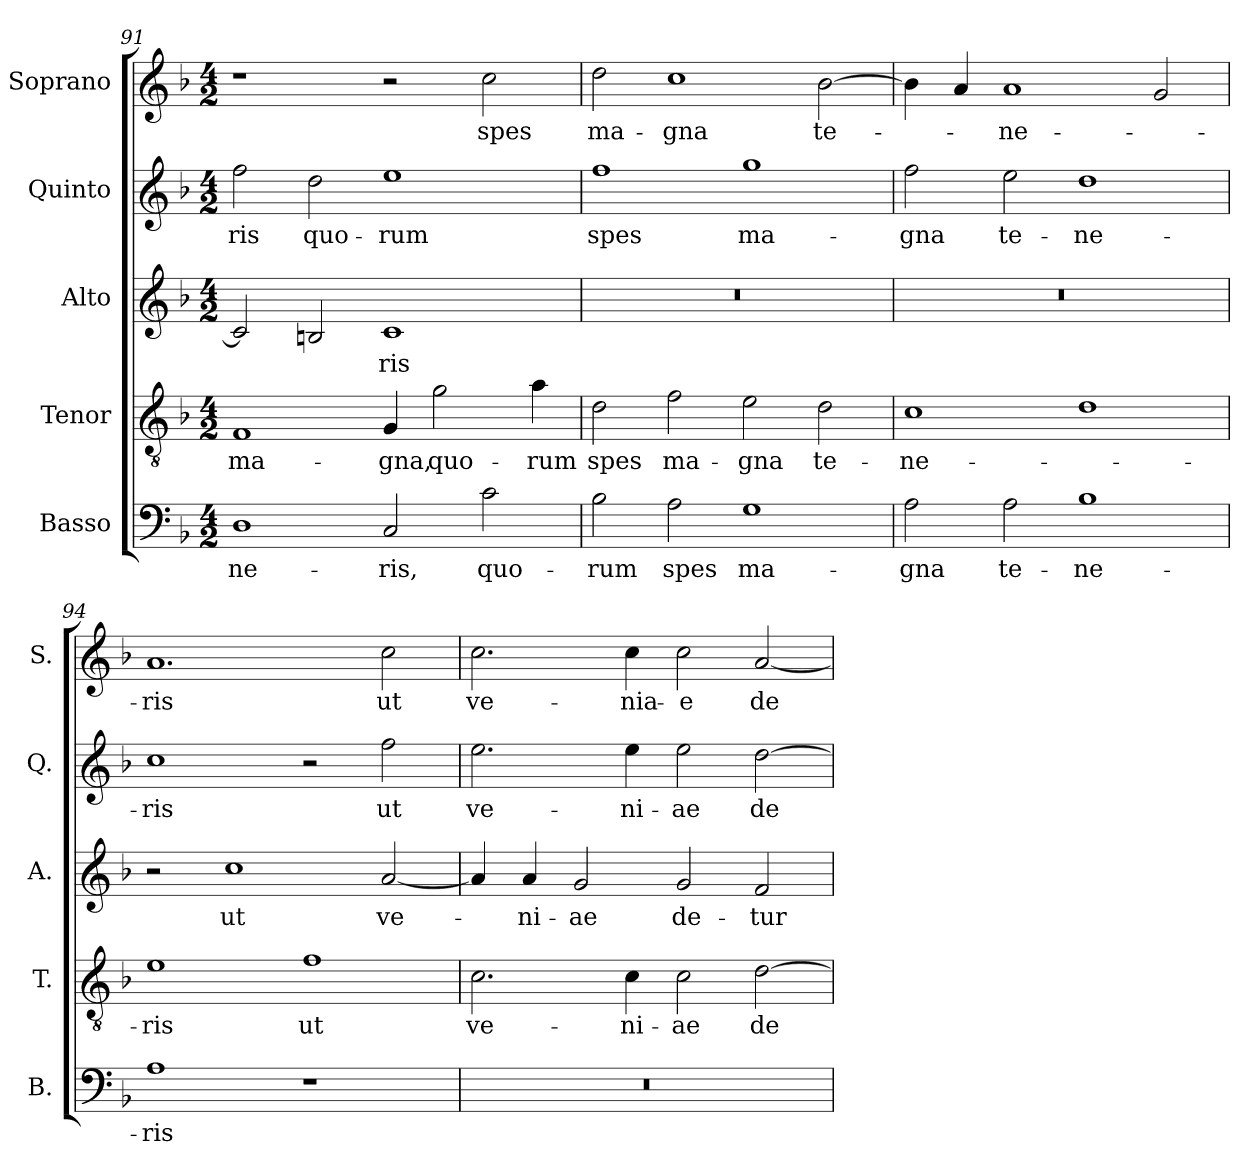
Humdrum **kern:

**kern	**text	**kern	**text	**kern	**text	**kern	**text	**kern	**text
*part5	*part5	*part4	*part4	*part3	*part3	*part2	*part2	*part1	*part1
*staff5	*staff5	*staff4	*staff4	*staff3	*staff3	*staff2	*staff2	*staff1	*staff1
*I"Basso	*	*I"Tenor	*	*I"Alto	*	*I"Quinto	*	*I"Soprano	*
*I'B.	*	*I'T.	*	*I'A.	*	*I'Q.	*	*I'S.	*
*clefF4	*	*clefGv2	*	*clefG2	*	*clefG2	*	*clefG2	*
*	*	*ITrd7c12	*	*	*	*	*	*	*
*k[b-]	*	*k[b-]	*	*k[b-]	*	*k[b-]	*	*k[b-]	*
*F:	*	*F:	*	*F:	*	*F:	*	*F:	*
*M4/2	*	*M4/2	*	*M4/2	*	*M4/2	*	*M4/2	*
=91	=91	=91	=91	=91	=91	=91	=91	=91	=91
!	!LO:LY:b:color=#000000	!	!	!	!	!	!	!	!
!	!	!	!LO:LY:b:color=#000000	!	!	!	!	!	!
!	!	!	!	!	!	!	!LO:LY:b:color=#000000	!	!
1Di	-ne-	1FFi	ma-	2ci/]	.	2ffi\	-ris	1r	.
!	!	!	!	!	!	!	!LO:LY:b:color=#000000	!	!
.	.	.	.	2Bni/	.	2ddi\	quo-	.	.
!	!LO:LY:b:color=#000000	!	!	!	!	!	!	!	!
!	!	!	!LO:LY:b:color=#000000	!	!	!	!	!	!
!	!	!	!	!	!LO:LY:b:color=#000000	!	!	!	!
!	!	!	!	!	!	!	!LO:LY:b:color=#000000	!	!
2Ci/	-ris,	4GGi/	-gna,	1ci	-ris	1eei	-rum	2r	.
!	!	!	!LO:LY:b:color=#000000	!	!	!	!	!	!
.	.	2Gi\	quo-	.	.	.	.	.	.
!	!LO:LY:b:color=#000000	!	!	!	!	!	!	!	!
!	!	!	!	!	!	!	!	!	!LO:LY:b:color=#000000
2ci\	quo-	.	.	.	.	.	.	2cci\	spes
!	!	!	!LO:LY:b:color=#000000	!	!	!	!	!	!
.	.	4Ai\	-rum	.	.	.	.	.	.
=92	=92	=92	=92	=92	=92	=92	=92	=92	=92
!	!LO:LY:b:color=#000000	!	!	!	!	!	!	!	!
!	!	!	!LO:LY:b:color=#000000	!LO:N:vis=1	!	!	!	!	!
!	!	!	!	!	!	!	!LO:LY:b:color=#000000	!	!
!	!	!	!	!	!	!	!	!	!LO:LY:b:color=#000000
2B-i\	-rum	2Di\	spes	0r	.	1ffi	spes	2ddi\	ma-
!	!LO:LY:b:color=#000000	!	!	!	!	!	!	!	!
!	!	!	!LO:LY:b:color=#000000	!	!	!	!	!	!
!	!	!	!	!	!	!	!	!	!LO:LY:b:color=#000000
2Ai\	spes	2Fi\	ma-	.	.	.	.	1cci	-gna
!	!LO:LY:b:color=#000000	!	!	!	!	!	!	!	!
!	!	!	!LO:LY:b:color=#000000	!	!	!	!	!	!
!	!	!	!	!	!	!	!LO:LY:b:color=#000000	!	!
1Gi	ma-	2Ei\	-gna	.	.	1ggi	ma-	.	.
!	!	!	!LO:LY:b:color=#000000	!	!	!	!	!	!
!	!	!	!	!	!	!	!	!	!LO:LY:b:color=#000000
.	.	2Di\	te-	.	.	.	.	[2b-i\	te-
=93	=93	=93	=93	=93	=93	=93	=93	=93	=93
!	!LO:LY:b:color=#000000	!	!	!	!	!	!	!	!
!	!	!	!LO:LY:b:color=#000000	!LO:N:vis=1	!	!	!	!	!
!	!	!	!	!	!	!	!LO:LY:b:color=#000000	!	!
2Ai\	-gna	1Ci	-ne-	0r	.	2ffi\	-gna	4b-i\]	.
.	.	.	.	.	.	.	.	4ai/	.
!	!LO:LY:b:color=#000000	!	!	!	!	!	!	!	!
!	!	!	!	!	!	!	!LO:LY:b:color=#000000	!	!
!	!	!	!	!	!	!	!	!	!LO:LY:b:color=#000000
2Ai\	te-	.	.	.	.	2eei\	te-	1ai	-ne-
!	!LO:LY:b:color=#000000	!	!	!	!	!	!	!	!
!	!	!	!	!	!	!	!LO:LY:b:color=#000000	!	!
1B-i	-ne-	1Di	.	.	.	1ddi	-ne-	.	.
.	.	.	.	.	.	.	.	2gi/	.
!!LO:PB:g=z
=94	=94	=94	=94	=94	=94	=94	=94	=94	=94
!	!LO:LY:b:color=#000000	!	!	!	!	!	!	!	!
!	!	!	!LO:LY:b:color=#000000	!	!	!	!	!	!
!	!	!	!	!	!	!	!LO:LY:b:color=#000000	!	!
!	!	!	!	!	!	!	!	!	!LO:LY:b:color=#000000
1Ai	-ris	1Ei	-ris	2r	.	1cci	-ris	1.ai	-ris
!	!	!	!	!	!LO:LY:b:color=#000000	!	!	!	!
.	.	.	.	1cci	ut	.	.	.	.
!	!	!	!LO:LY:b:color=#000000	!	!	!	!	!	!
1r	.	1Fi	ut	.	.	2r	.	.	.
!	!	!	!	!	!LO:LY:b:color=#000000	!	!	!	!
!	!	!	!	!	!	!	!LO:LY:b:color=#000000	!	!
!	!	!	!	!	!	!	!	!	!LO:LY:b:color=#000000
.	.	.	.	[2ai/	ve-	2ffi\	ut	2cci\	ut
=95	=95	=95	=95	=95	=95	=95	=95	=95	=95
!LO:N:vis=1	!	!	!	!	!	!	!	!	!
!	!	!	!LO:LY:b:color=#000000	!	!	!	!	!	!
!	!	!	!	!	!	!	!LO:LY:b:color=#000000	!	!
!	!	!	!	!	!	!	!	!	!LO:LY:b:color=#000000
0r	.	2.Ci\	ve-	4ai/]	.	2.eei\	ve-	2.cci\	ve-
!	!	!	!	!	!LO:LY:b:color=#000000	!	!	!	!
.	.	.	.	4ai/	-ni-	.	.	.	.
!	!	!	!	!	!LO:LY:b:color=#000000	!	!	!	!
.	.	.	.	2gi/	-ae	.	.	.	.
!	!	!	!LO:LY:b:color=#000000	!	!	!	!	!	!
!	!	!	!	!	!	!	!LO:LY:b:color=#000000	!	!
!	!	!	!	!	!	!	!	!	!LO:LY:b:color=#000000
.	.	4Ci\	-ni-	.	.	4eei\	-ni-	4cci\	-nia-
!	!	!	!LO:LY:b:color=#000000	!	!	!	!	!	!
!	!	!	!	!	!LO:LY:b:color=#000000	!	!	!	!
!	!	!	!	!	!	!	!LO:LY:b:color=#000000	!	!
!	!	!	!	!	!	!	!	!	!LO:LY:b:color=#000000
.	.	2Ci\	-ae	2gi/	de-	2eei\	-ae	2cci\	-e
!	!	!	!LO:LY:b:color=#000000	!	!	!	!	!	!
!	!	!	!	!	!LO:LY:b:color=#000000	!	!	!	!
!	!	!	!	!	!	!	!LO:LY:b:color=#000000	!	!
!	!	!	!	!	!	!	!	!	!LO:LY:b:color=#000000
.	.	[2Di\	de-	2fi/	-tur	[2ddi\	de-	[2ai/	de-
=	=	=	=	=	=	=	=	=	=
*-	*-	*-	*-	*-	*-	*-	*-	*-	*-
